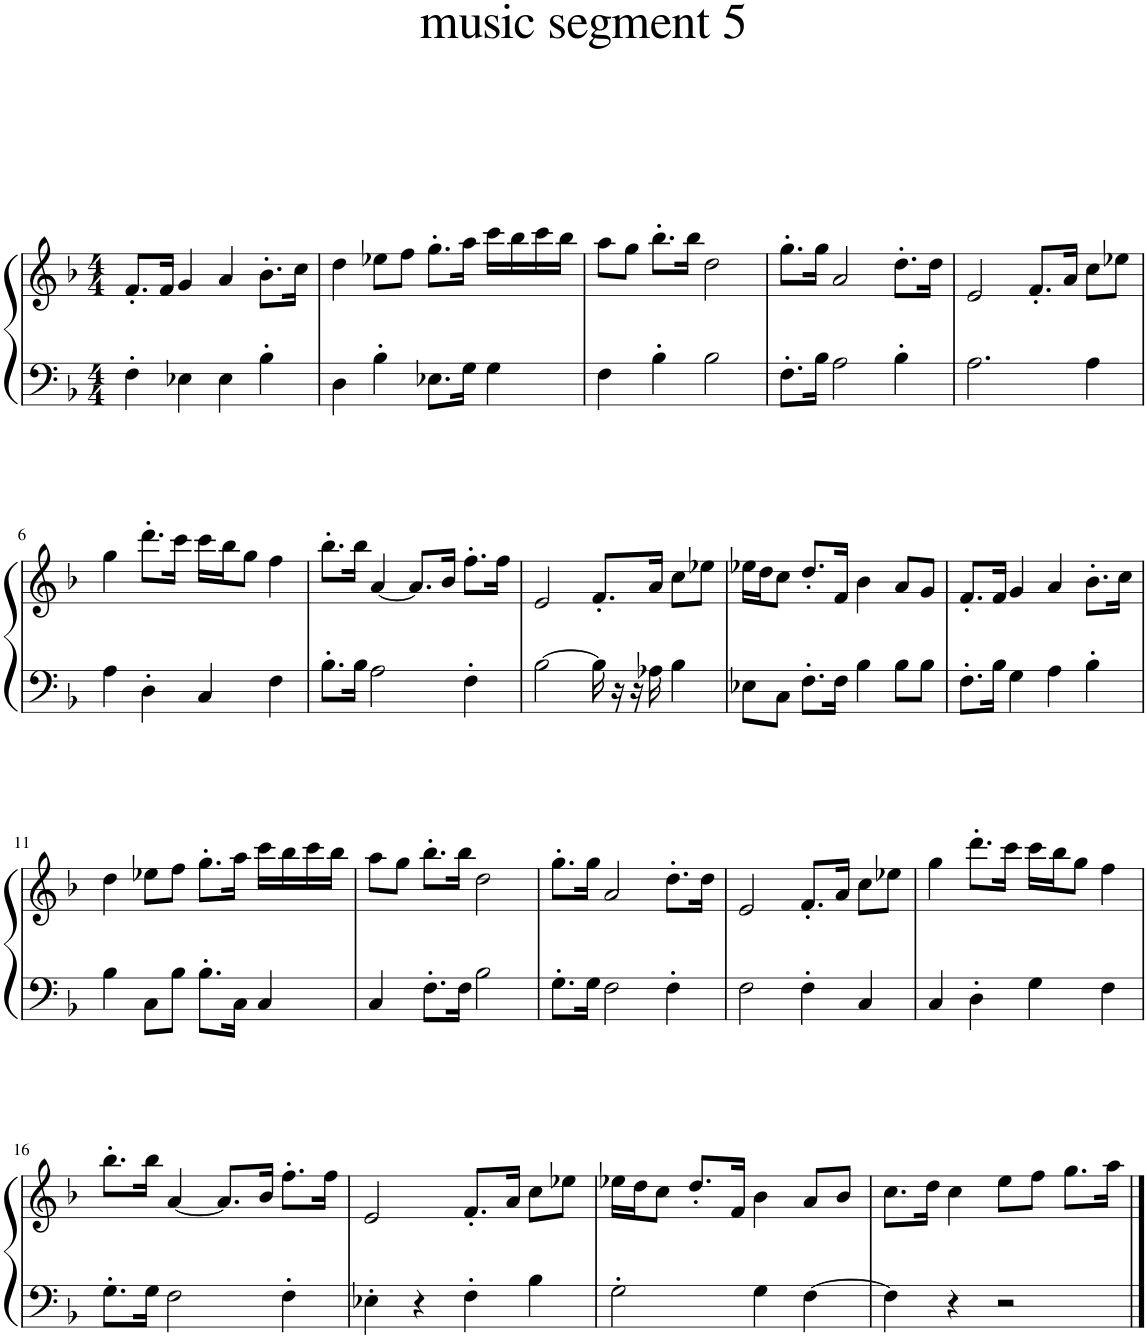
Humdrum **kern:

**kern	**kern
*part1	*part1
*staff2	*staff1
*I"Piano	*
*I'Pno.	*
*clefF4	*clefG2
*k[b-]	*k[b-]
*M4/4	*M4/4
=1	=1
4F'\	8.f'/L
.	16f/Jk
4E-X\	4g/
4E-\	4a/
4B-'\	8.b-'\L
.	16cc\Jk
=2	=2
4D\	4dd\
4B-'\	8ee-X\L
.	8ff\J
8.E-X\L	8.gg'\L
16G\Jk	16aa\Jk
4G\	16ccc\LL
.	16bb-\
.	16ccc\
.	16bb-\JJ
=3	=3
4F\	8aa\L
.	8gg\J
4B-'\	8.bb-'\L
.	16bb-\Jk
2B-\	2dd\
=4	=4
8.F'\L	8.gg'\L
16B-\Jk	16gg\Jk
2A\	2a/
4B-'\	8.dd'\L
.	16dd\Jk
=5	=5
2.A\	2e/
.	8.f'/L
.	16a/Jk
4A\	8cc\L
.	8ee-X\J
!!LO:LB:g=z
=6	=6
4A\	4gg\
4D'\	8.ddd'\L
.	16ccc\Jk
4C/	16ccc\LL
.	16bb-\J
.	8gg\J
4F\	4ff\
=7	=7
8.B-'\L	8.bb-'\L
16B-\Jk	16bb-\Jk
2A\	[4a/
.	8.a/L]
.	16b-/Jk
4F'\	8.ff'\L
.	16ff\Jk
=8	=8
[2B-\	2e/
16B-\]	8.f'/L
16r	.
16r	.
16A-X\	16a/Jk
4B-\	8cc\L
.	8ee-X\J
=9	=9
8E-X\L	16ee-X\LL
.	16dd\J
8C\J	8cc\J
8.F'\L	8.dd'/L
16F\Jk	16f/Jk
4B-\	4b-\
8B-\L	8a/L
8B-\J	8g/J
=10	=10
8.F'\L	8.f'/L
16B-\Jk	16f/Jk
4G\	4g/
4A\	4a/
4B-'\	8.b-'\L
.	16cc\Jk
!!LO:LB:g=z
=11	=11
4B-\	4dd\
8C\L	8ee-X\L
8B-\J	8ff\J
8.B-'\L	8.gg'\L
16C\Jk	16aa\Jk
4C/	16ccc\LL
.	16bb-\
.	16ccc\
.	16bb-\JJ
=12	=12
4C/	8aa\L
.	8gg\J
8.F'\L	8.bb-'\L
16F\Jk	16bb-\Jk
2B-\	2dd\
=13	=13
8.G'\L	8.gg'\L
16G\Jk	16gg\Jk
2F\	2a/
4F'\	8.dd'\L
.	16dd\Jk
=14	=14
2F\	2e/
4F'\	8.f'/L
.	16a/Jk
4C/	8cc\L
.	8ee-X\J
=15	=15
4C/	4gg\
4D'\	8.ddd'\L
.	16ccc\Jk
4G\	16ccc\LL
.	16bb-\J
.	8gg\J
4F\	4ff\
!!LO:LB:g=z
=16	=16
8.G'\L	8.bb-'\L
16G\Jk	16bb-\Jk
2F\	[4a/
.	8.a/L]
.	16b-/Jk
4F'\	8.ff'\L
.	16ff\Jk
=17	=17
4E-X'\	2e/
4r	.
4F'\	8.f'/L
.	16a/Jk
4B-\	8cc\L
.	8ee-X\J
=18	=18
2G'\	16ee-X\LL
.	16dd\J
.	8cc\J
.	8.dd'/L
.	16f/Jk
4G\	4b-\
[4F\	8a/L
.	8b-/J
=19	=19
4F\]	8.cc\L
.	16dd\Jk
4r	4cc\
2r	8ee\L
.	8ff\J
.	8.gg\L
.	16aa\Jk
==	==
*-	*-
